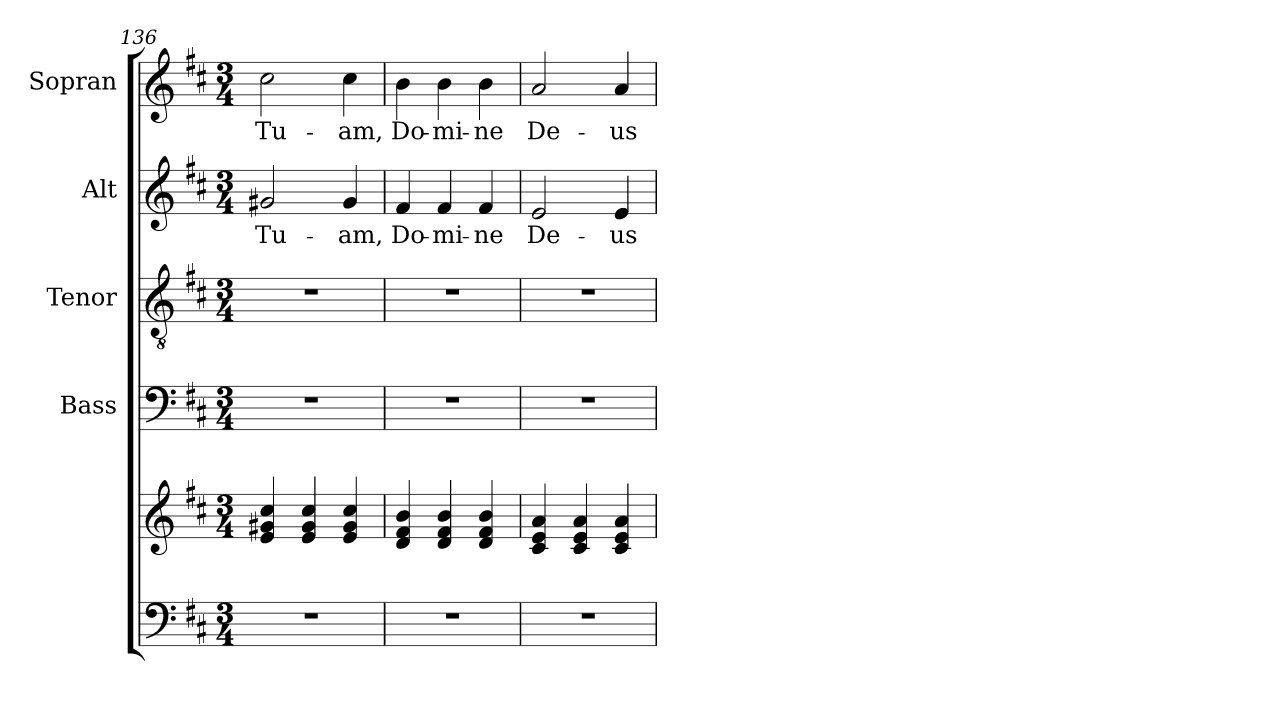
**kern	**kern	**kern	**kern	**kern	**text	**kern	**text
*part5	*part5	*part4	*part3	*part2	*part2	*part1	*part1
*staff6	*staff5	*staff4	*staff3	*staff2	*staff2	*staff1	*staff1
*	*	*I"Bass	*I"Tenor	*I"Alt	*	*I"Sopran	*
*	*	*I'B.	*I'T.	*I'A.	*	*I'S.	*
*clefF4	*clefG2	*clefF4	*clefGv2	*clefG2	*	*clefG2	*
*k[f#c#]	*k[f#c#]	*k[f#c#]	*k[f#c#]	*k[f#c#]	*	*k[f#c#]	*
*D:	*D:	*D:	*D:	*D:	*	*D:	*
*M3/4	*M3/4	*M3/4	*M3/4	*M3/4	*	*M3/4	*
=136	=136	=136	=136	=136	=136	=136	=136
!	!	!	!	!	!LO:LY:b	!	!LO:LY:b
2.r	4e/ 4g#X/ 4cc#/	2.r	2.r	2g#X/	Tu-	2cc#\	Tu-
.	4e/ 4g#/ 4cc#/	.	.	.	.	.	.
!	!	!	!	!	!LO:LY:b	!	!LO:LY:b
.	4e/ 4g#/ 4cc#/	.	.	4g#/	-am,	4cc#\	-am,
=137	=137	=137	=137	=137	=137	=137	=137
!	!	!	!	!	!LO:LY:b	!	!LO:LY:b
2.r	4d/ 4f#/ 4b/	2.r	2.r	4f#/	Do-	4b\	Do-
!	!	!	!	!	!LO:LY:b	!	!LO:LY:b
.	4d/ 4f#/ 4b/	.	.	4f#/	-mi-	4b\	-mi-
!	!	!	!	!	!LO:LY:b	!	!LO:LY:b
.	4d/ 4f#/ 4b/	.	.	4f#/	-ne	4b\	-ne
=138	=138	=138	=138	=138	=138	=138	=138
!	!	!	!	!	!LO:LY:b	!	!LO:LY:b
2.r	4c#/ 4e/ 4a/	2.r	2.r	2e/	De-	2a/	De-
.	4c#/ 4e/ 4a/	.	.	.	.	.	.
!	!	!	!	!	!LO:LY:b	!	!LO:LY:b
.	4c#/ 4e/ 4a/	.	.	4e/	-us	4a/	-us
=	=	=	=	=	=	=	=
*-	*-	*-	*-	*-	*-	*-	*-
